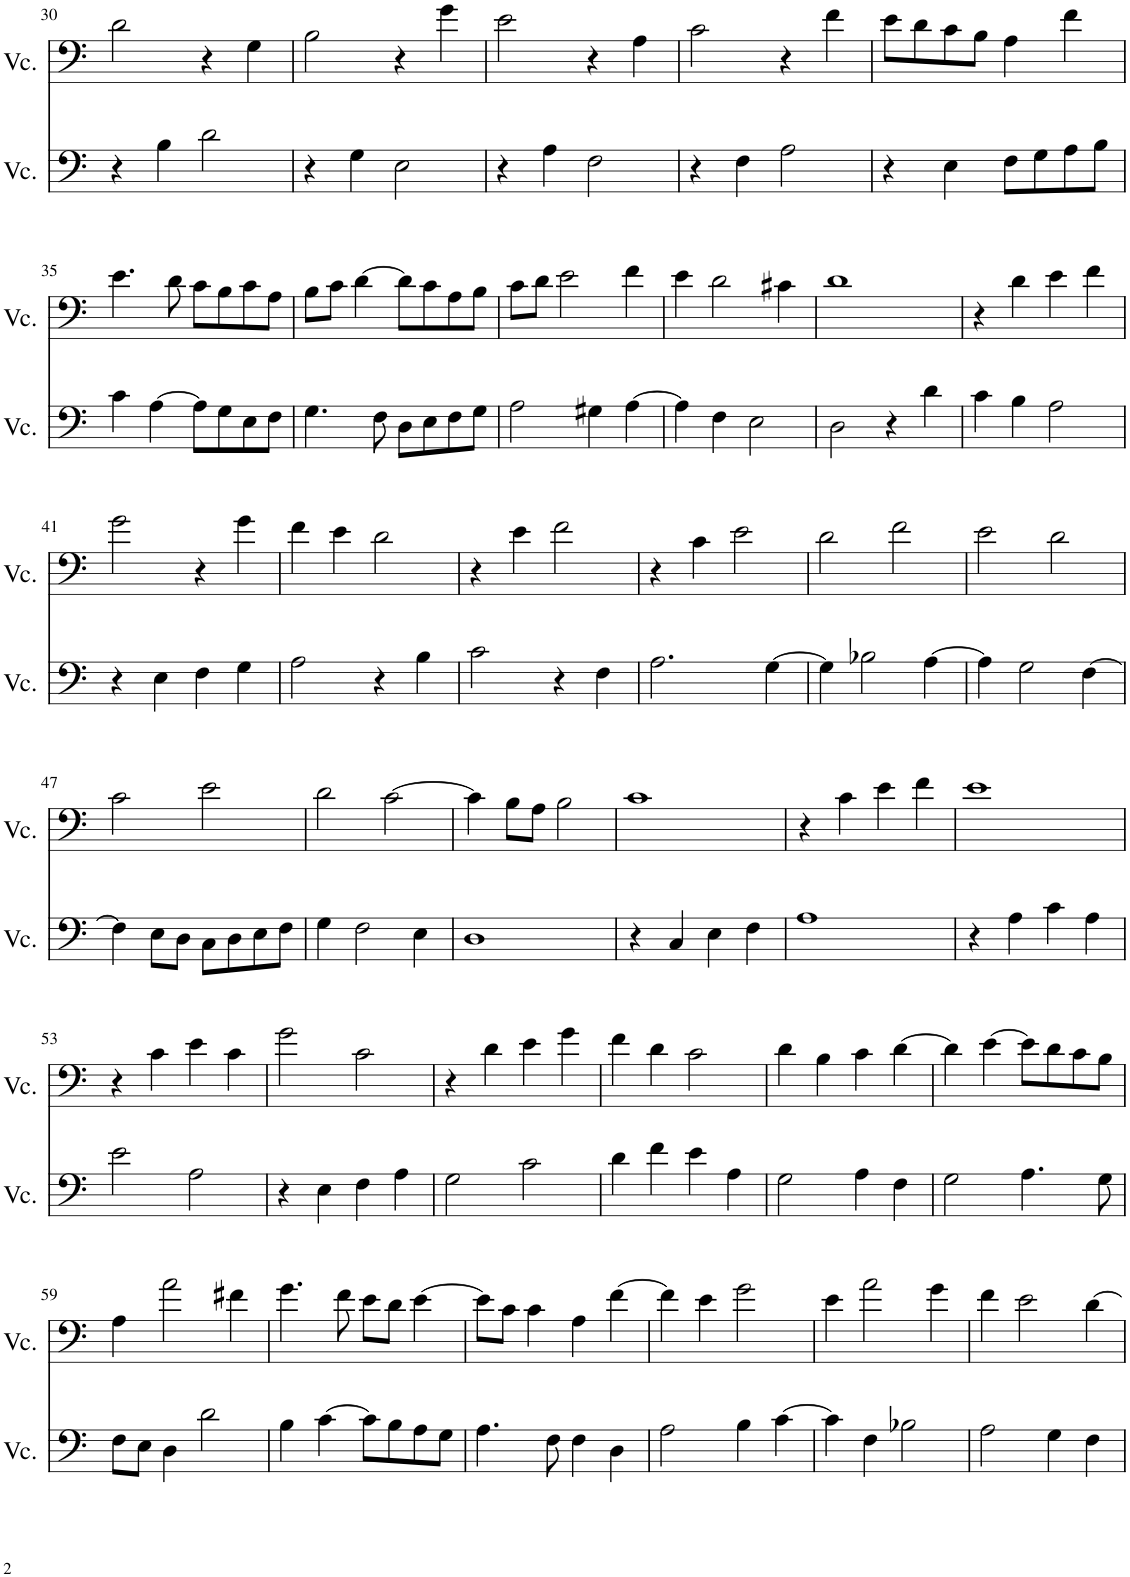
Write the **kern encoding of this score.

**kern	**kern
*part2	*part1
*staff2	*staff1
*I"Violoncello2	*I"Violoncello1
*I'Vc.	*I'Vc.
!!LO:PB:g=z
*clefF4	*clefF4
*k[]	*k[]
*M4/4	*M4/4
=30	=30
4r	2d\
4B\	.
2d\	4r
.	4G\
=31	=31
4r	2B\
4G\	.
2E\	4r
.	4g\
=32	=32
4r	2e\
4A\	.
2F\	4r
.	4A\
=33	=33
4r	2c\
4F\	.
2A\	4r
.	4f\
=34	=34
4r	8e\L
.	8d\
4E\	8c\
.	8B\J
8F\L	4A\
8G\	.
8A\	4f\
8B\J	.
!!LO:LB:g=z
=35	=35
4c\	4.e\
[4A\	.
.	8d\
8A\L]	8c\L
8G\	8B\
8E\	8c\
8F\J	8A\J
=36	=36
4.G\	8B\L
.	8c\J
.	[4d\
8F\	.
8D\L	8d\L]
8E\	8c\
8F\	8A\
8G\J	8B\J
=37	=37
2A\	8c\L
.	8d\J
.	2e\
4G#X\	.
[4A\	4f\
=38	=38
4A\]	4e\
4F\	2d\
2E\	.
.	4c#X\
=39	=39
2D\	1d
4r	.
4d\	.
=40	=40
4c\	4r
4B\	4d\
2A\	4e\
.	4f\
!!LO:LB:g=z
=41	=41
4r	2g\
4E\	.
4F\	4r
4G\	4g\
=42	=42
2A\	4f\
.	4e\
4r	2d\
4B\	.
=43	=43
2c\	4r
.	4e\
4r	2f\
4F\	.
=44	=44
2.A\	4r
.	4c\
.	2e\
[4G\	.
=45	=45
4G\]	2d\
2B-X\	.
.	2f\
[4A\	.
=46	=46
4A\]	2e\
2G\	.
.	2d\
[4F\	.
!!LO:LB:g=z
=47	=47
4F\]	2c\
8E\L	.
8D\J	.
8C\L	2e\
8D\	.
8E\	.
8F\J	.
=48	=48
4G\	2d\
2F\	.
.	[2c\
4E\	.
=49	=49
1D	4c\]
.	8B\L
.	8A\J
.	2B\
=50	=50
4r	1c
4C/	.
4E\	.
4F\	.
=51	=51
1A	4r
.	4c\
.	4e\
.	4f\
=52	=52
4r	1e
4A\	.
4c\	.
4A\	.
!!LO:LB:g=z
=53	=53
2e\	4r
.	4c\
2A\	4e\
.	4c\
=54	=54
4r	2g\
4E\	.
4F\	2c\
4A\	.
=55	=55
2G\	4r
.	4d\
2c\	4e\
.	4g\
=56	=56
4d\	4f\
4f\	4d\
4e\	2c\
4A\	.
=57	=57
2G\	4d\
.	4B\
4A\	4c\
4F\	[4d\
=58	=58
2G\	4d\]
.	[4e\
4.A\	8e\L]
.	8d\
.	8c\
8G\	8B\J
!!LO:LB:g=z
=59	=59
8F\L	4A\
8E\J	.
4D\	2a\
2d\	.
.	4f#X\
=60	=60
4B\	4.g\
[4c\	.
.	8f\
8c\L]	8e\L
8B\	8d\J
8A\	[4e\
8G\J	.
=61	=61
4.A\	8e\L]
.	8c\J
.	4c\
8F\	.
4F\	4A\
4D\	[4f\
=62	=62
2A\	4f\]
.	4e\
4B\	2g\
[4c\	.
=63	=63
4c\]	4e\
4F\	2a\
2B-X\	.
.	4g\
=64	=64
2A\	4f\
.	2e\
4G\	.
4F\	[4d\
=	=
*-	*-
